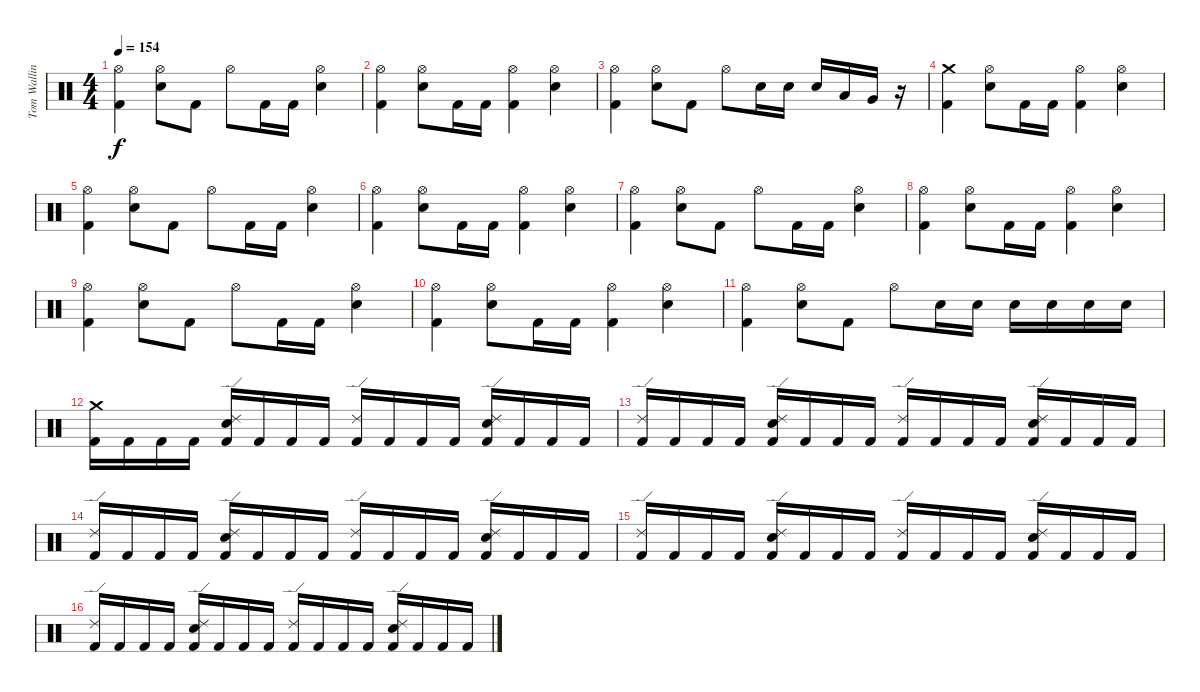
\track ("Tom Walling" "Tom Wallin") {instrument percussion}
\staff {score}
\articulation defaults
\ts (4 4)
\tempo 154
\clef neutral
\ks c
("Kick (hit) 2" "Hi-Hat (open)").4{dy f} ("Electric Snare (hit)" "Hi-Hat (open)").8 "Kick (hit) 2".8 "Hi-Hat (open)".8 "Kick (hit) 2".16 "Kick (hit) 2".16 ("Electric Snare (hit)" "Hi-Hat (open)").4 |
("Hi-Hat (open)" "Kick (hit) 2").4 ("Electric Snare (hit)" "Hi-Hat (open)").8 "Kick (hit) 2".16 "Kick (hit) 2".16 ("Kick (hit) 2" "Hi-Hat (open)").4 ("Electric Snare (hit)" "Hi-Hat (open)").4 |
("Kick (hit) 2" "Hi-Hat (open)").4 ("Electric Snare (hit)" "Hi-Hat (open)").8 "Kick (hit) 2".8 "Hi-Hat (open)".8 "Electric Snare (hit)".16 "Electric Snare (hit)".16 "Electric Snare (hit)".16 "Low Tom (hit)".16 "Very Low Tom (hit)".16 r.16 |
("Kick (hit) 2" "Crash medium (hit)").4 ("Electric Snare (hit)" "Hi-Hat (open)").8 "Kick (hit) 2".16 "Kick (hit) 2".16 ("Kick (hit) 2" "Hi-Hat (open)").4 ("Electric Snare (hit)" "Hi-Hat (open)").4 |
("Kick (hit) 2" "Hi-Hat (open)").4 ("Electric Snare (hit)" "Hi-Hat (open)").8 "Kick (hit) 2".8 "Hi-Hat (open)".8 "Kick (hit) 2".16 "Kick (hit) 2".16 ("Electric Snare (hit)" "Hi-Hat (open)").4 |
("Hi-Hat (open)" "Kick (hit) 2").4 ("Electric Snare (hit)" "Hi-Hat (open)").8 "Kick (hit) 2".16 "Kick (hit) 2".16 ("Kick (hit) 2" "Hi-Hat (open)").4 ("Electric Snare (hit)" "Hi-Hat (open)").4 |
("Kick (hit) 2" "Hi-Hat (open)").4 ("Electric Snare (hit)" "Hi-Hat (open)").8 "Kick (hit) 2".8 "Hi-Hat (open)".8 "Kick (hit) 2".16 "Kick (hit) 2".16 ("Electric Snare (hit)" "Hi-Hat (open)").4 |
("Hi-Hat (open)" "Kick (hit) 2").4 ("Electric Snare (hit)" "Hi-Hat (open)").8 "Kick (hit) 2".16 "Kick (hit) 2".16 ("Kick (hit) 2" "Hi-Hat (open)").4 ("Electric Snare (hit)" "Hi-Hat (open)").4 |
("Kick (hit) 2" "Hi-Hat (open)").4 ("Electric Snare (hit)" "Hi-Hat (open)").8 "Kick (hit) 2".8 "Hi-Hat (open)".8 "Kick (hit) 2".16 "Kick (hit) 2".16 ("Electric Snare (hit)" "Hi-Hat (open)").4 |
("Hi-Hat (open)" "Kick (hit) 2").4 ("Electric Snare (hit)" "Hi-Hat (open)").8 "Kick (hit) 2".16 "Kick (hit) 2".16 ("Kick (hit) 2" "Hi-Hat (open)").4 ("Electric Snare (hit)" "Hi-Hat (open)").4 |
("Kick (hit) 2" "Hi-Hat (open)").4 ("Electric Snare (hit)" "Hi-Hat (open)").8 "Kick (hit) 2".8 "Hi-Hat (open)".8 "Electric Snare (hit)".16 "Electric Snare (hit)".16 "Electric Snare (hit)".16 "Electric Snare (hit)".16 "Electric Snare (hit)".16 "Electric Snare (hit)".16 |
("Crash medium (hit)" "Kick (hit) 2").16 "Kick (hit) 2".16 "Kick (hit) 2".16 "Kick (hit) 2".16 ("Ride (edge) 2" "Kick (hit) 2" "Electric Snare (hit)").16 "Kick (hit) 2".16 "Kick (hit) 2".16 "Kick (hit) 2".16 ("Ride (edge) 2" "Kick (hit) 2").16 "Kick (hit) 2".16 "Kick (hit) 2".16 "Kick (hit) 2".16 ("Ride (edge) 2" "Kick (hit) 2" "Electric Snare (hit)").16 "Kick (hit) 2".16 "Kick (hit) 2".16 "Kick (hit) 2".16 |
("Ride (edge) 2" "Kick (hit) 2").16 "Kick (hit) 2".16 "Kick (hit) 2".16 "Kick (hit) 2".16 ("Ride (edge) 2" "Kick (hit) 2" "Electric Snare (hit)").16 "Kick (hit) 2".16 "Kick (hit) 2".16 "Kick (hit) 2".16 ("Ride (edge) 2" "Kick (hit) 2").16 "Kick (hit) 2".16 "Kick (hit) 2".16 "Kick (hit) 2".16 ("Ride (edge) 2" "Kick (hit) 2" "Electric Snare (hit)").16 "Kick (hit) 2".16 "Kick (hit) 2".16 "Kick (hit) 2".16 |
("Ride (edge) 2" "Kick (hit) 2").16 "Kick (hit) 2".16 "Kick (hit) 2".16 "Kick (hit) 2".16 ("Ride (edge) 2" "Kick (hit) 2" "Electric Snare (hit)").16 "Kick (hit) 2".16 "Kick (hit) 2".16 "Kick (hit) 2".16 ("Ride (edge) 2" "Kick (hit) 2").16 "Kick (hit) 2".16 "Kick (hit) 2".16 "Kick (hit) 2".16 ("Ride (edge) 2" "Kick (hit) 2" "Electric Snare (hit)").16 "Kick (hit) 2".16 "Kick (hit) 2".16 "Kick (hit) 2".16 |
("Ride (edge) 2" "Kick (hit) 2").16 "Kick (hit) 2".16 "Kick (hit) 2".16 "Kick (hit) 2".16 ("Ride (edge) 2" "Kick (hit) 2" "Electric Snare (hit)").16 "Kick (hit) 2".16 "Kick (hit) 2".16 "Kick (hit) 2".16 ("Ride (edge) 2" "Kick (hit) 2").16 "Kick (hit) 2".16 "Kick (hit) 2".16 "Kick (hit) 2".16 ("Ride (edge) 2" "Kick (hit) 2" "Electric Snare (hit)").16 "Kick (hit) 2".16 "Kick (hit) 2".16 "Kick (hit) 2".16 |
("Ride (edge) 2" "Kick (hit) 2").16 "Kick (hit) 2".16 "Kick (hit) 2".16 "Kick (hit) 2".16 ("Ride (edge) 2" "Kick (hit) 2" "Electric Snare (hit)").16 "Kick (hit) 2".16 "Kick (hit) 2".16 "Kick (hit) 2".16 ("Ride (edge) 2" "Kick (hit) 2").16 "Kick (hit) 2".16 "Kick (hit) 2".16 "Kick (hit) 2".16 ("Ride (edge) 2" "Kick (hit) 2" "Electric Snare (hit)").16 "Kick (hit) 2".16 "Kick (hit) 2".16 "Kick (hit) 2".16
